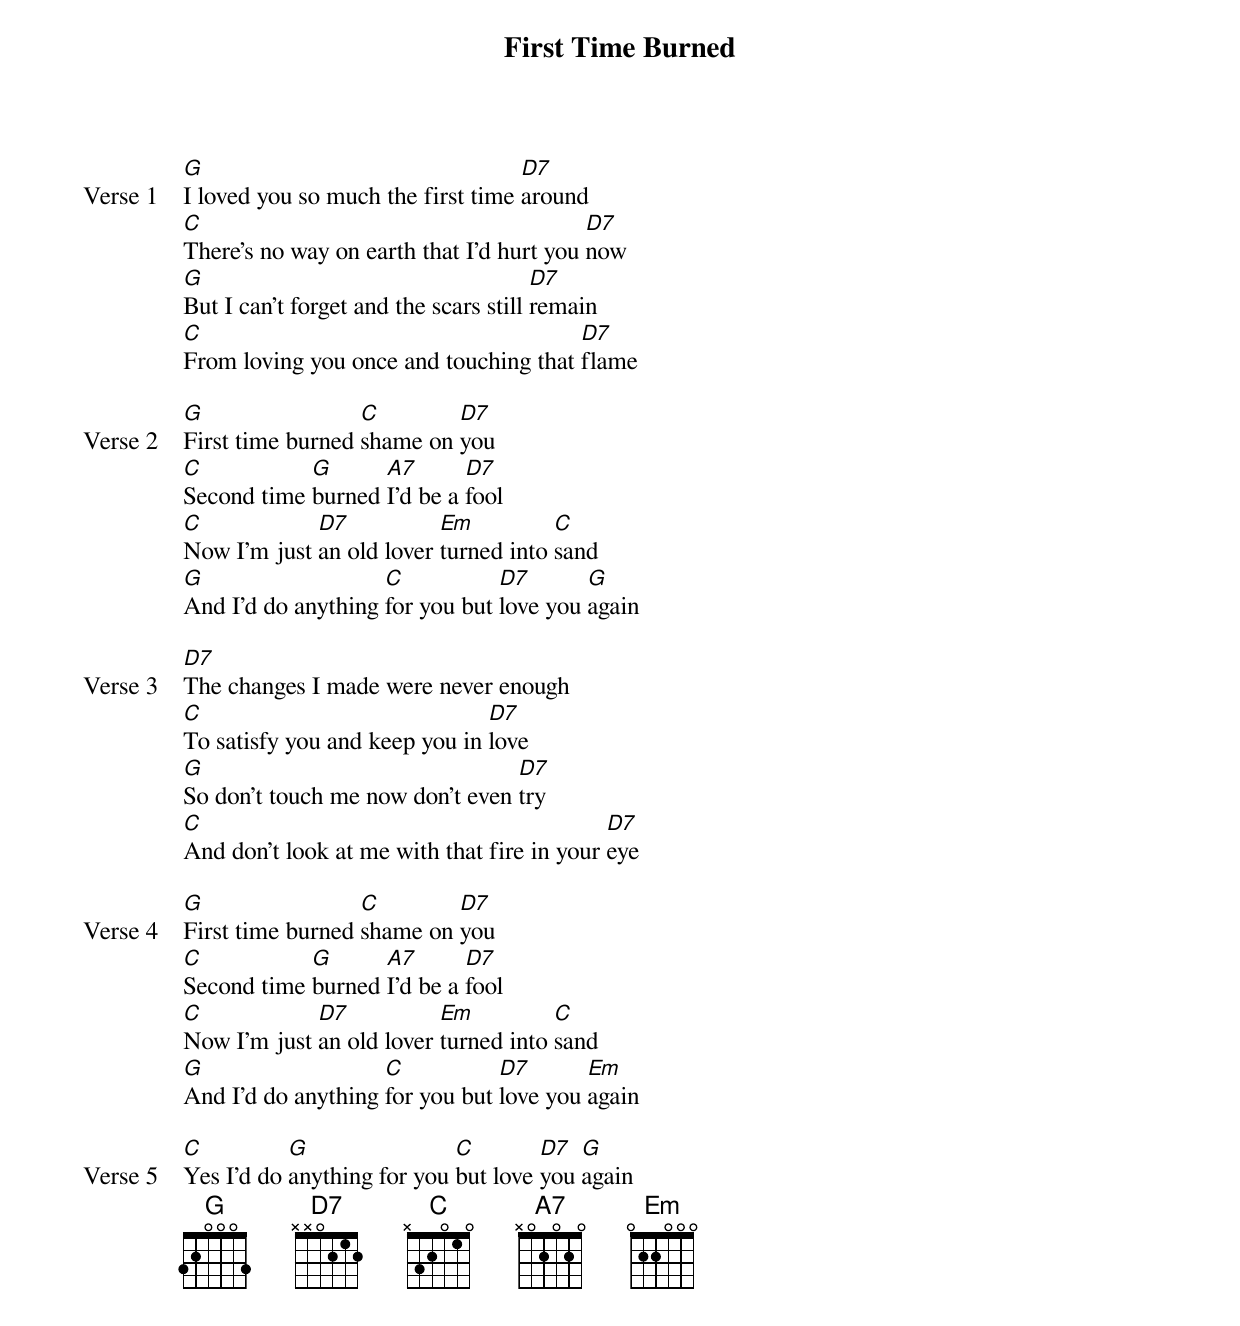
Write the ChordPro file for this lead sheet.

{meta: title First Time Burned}
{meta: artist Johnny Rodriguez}
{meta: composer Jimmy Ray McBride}
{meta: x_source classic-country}
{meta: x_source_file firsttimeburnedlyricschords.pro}
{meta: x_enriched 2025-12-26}

{start_of_verse: Verse 1}
[G]I loved you so much the first time [D7]around
[C]There’s no way on earth that I’d hurt you [D7]now
[G]But I can’t forget and the scars still [D7]remain
[C]From loving you once and touching that [D7]flame
{end_of_verse}

{start_of_verse: Verse 2}
[G]First time burned [C]shame on [D7]you
[C]Second time [G]burned [A7]I’d be a [D7]fool
[C]Now I’m just [D7]an old lover [Em]turned into [C]sand
[G]And I’d do anything [C]for you but [D7]love you [G]again
{end_of_verse}

{start_of_verse: Verse 3}
[D7]The changes I made were never enough
[C]To satisfy you and keep you in [D7]love
[G]So don’t touch me now don’t even [D7]try
[C]And don’t look at me with that fire in your [D7]eye
{end_of_verse}

{start_of_verse: Verse 4}
[G]First time burned [C]shame on [D7]you
[C]Second time [G]burned [A7]I’d be a [D7]fool
[C]Now I’m just [D7]an old lover [Em]turned into [C]sand
[G]And I’d do anything [C]for you but [D7]love you [Em]again
{end_of_verse}

{start_of_verse: Verse 5}
[C]Yes I’d do [G]anything for you [C]but love [D7]you [G]again
{end_of_verse}
